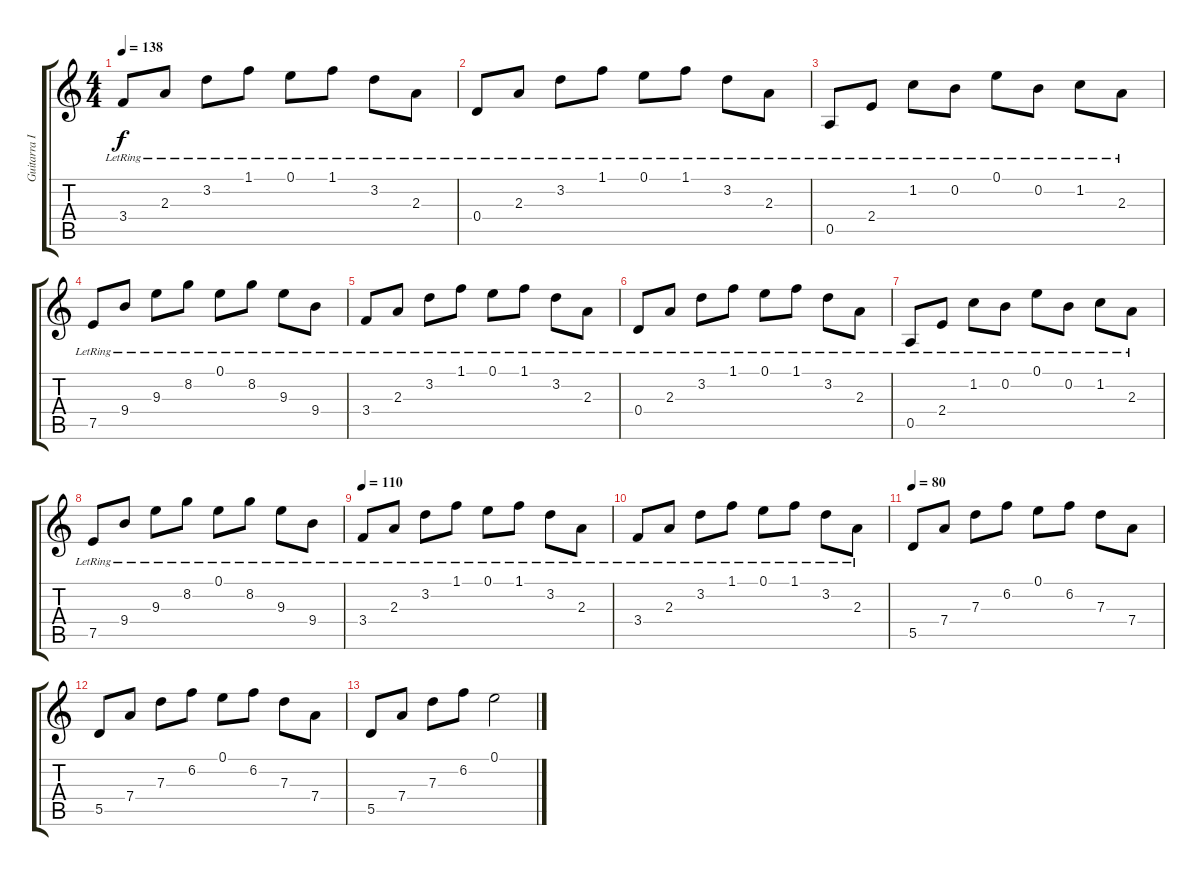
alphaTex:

\track ("Guitarra I (Limpio)" "Guitarra I") {instrument electricguitarclean}
\staff {score tabs}
\tuning (E4 B3 G3 D3 A2 E2) {hide}
\ts (4 4)
\tempo 138
\clef g2
\ks c
3.4{lr}.8{dy f} 2.3{lr}.8 3.2{lr}.8 1.1{lr}.8 0.1{lr}.8 1.1{lr}.8 3.2{lr}.8 2.3{lr}.8 |
0.4{lr}.8 2.3{lr}.8 3.2{lr}.8 1.1{lr}.8 0.1{lr}.8 1.1{lr}.8 3.2{lr}.8 2.3{lr}.8 |
0.5{lr}.8 2.4{lr}.8 1.2{lr}.8 0.2{lr}.8 0.1{lr}.8 0.2{lr}.8 1.2{lr}.8 2.3{lr}.8 |
7.5{lr}.8 9.4{lr}.8 9.3{lr}.8 8.2{lr}.8 0.1{lr}.8 8.2{lr}.8 9.3{lr}.8 9.4{lr}.8 |
3.4{lr}.8 2.3{lr}.8 3.2{lr}.8 1.1{lr}.8 0.1{lr}.8 1.1{lr}.8 3.2{lr}.8 2.3{lr}.8 |
0.4{lr}.8 2.3{lr}.8 3.2{lr}.8 1.1{lr}.8 0.1{lr}.8 1.1{lr}.8 3.2{lr}.8 2.3{lr}.8 |
0.5{lr}.8 2.4{lr}.8 1.2{lr}.8 0.2{lr}.8 0.1{lr}.8 0.2{lr}.8 1.2{lr}.8 2.3{lr}.8 |
7.5{lr}.8 9.4{lr}.8 9.3{lr}.8 8.2{lr}.8 0.1{lr}.8 8.2{lr}.8 9.3{lr}.8 9.4{lr}.8 |
\tempo 110
3.4{lr}.8 2.3{lr}.8 3.2{lr}.8 1.1{lr}.8 0.1{lr}.8 1.1{lr}.8 3.2{lr}.8 2.3{lr}.8 |
3.4{lr}.8 2.3{lr}.8 3.2{lr}.8 1.1{lr}.8 0.1{lr}.8 1.1{lr}.8 3.2{lr}.8 2.3{lr}.8 |
\tempo 80
5.5.8{volume 16} 7.4.8 7.3.8 6.2.8 0.1.8 6.2.8 7.3.8 7.4.8 |
5.5.8 7.4.8 7.3.8 6.2.8 0.1.8 6.2.8 7.3.8 7.4.8 |
5.5.8 7.4.8 7.3.8 6.2.8 0.1.2
